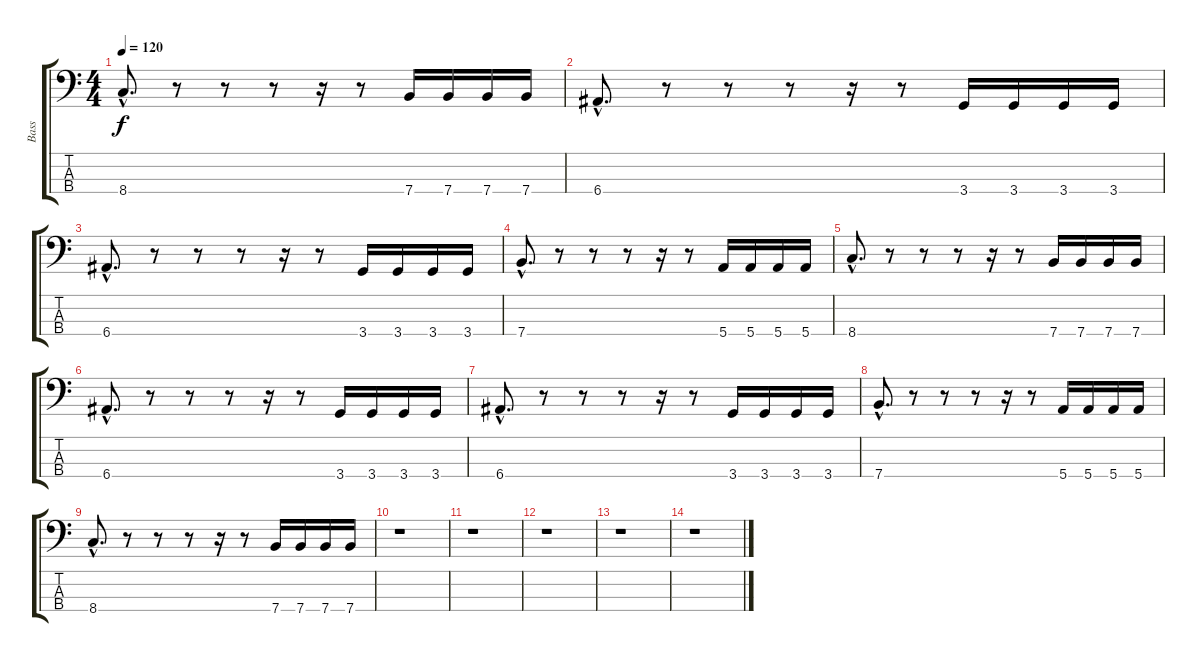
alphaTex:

\track ("Bass" "Bass") {instrument electricbassfinger}
\staff {score tabs}
\tuning (G2 D2 A1 E1) {hide}
\ts (4 4)
\tempo 120
\clef f4
\ks c
8.4{hac}.8{d dy f} r.8 r.8 r.8 r.16 r.8 7.4.16 7.4.16 7.4.16 7.4.16 |
6.4{hac}.8{d} r.8 r.8 r.8 r.16 r.8 3.4.16 3.4.16 3.4.16 3.4.16 |
6.4{hac}.8{d} r.8 r.8 r.8 r.16 r.8 3.4.16 3.4.16 3.4.16 3.4.16 |
7.4{hac}.8{d} r.8 r.8 r.8 r.16 r.8 5.4.16 5.4.16 5.4.16 5.4.16 |
8.4{hac}.8{d} r.8 r.8 r.8 r.16 r.8 7.4.16 7.4.16 7.4.16 7.4.16 |
6.4{hac}.8{d} r.8 r.8 r.8 r.16 r.8 3.4.16 3.4.16 3.4.16 3.4.16 |
6.4{hac}.8{d} r.8 r.8 r.8 r.16 r.8 3.4.16 3.4.16 3.4.16 3.4.16 |
7.4{hac}.8{d} r.8 r.8 r.8 r.16 r.8 5.4.16 5.4.16 5.4.16 5.4.16 |
8.4{hac}.8{d} r.8 r.8 r.8 r.16 r.8 7.4.16 7.4.16 7.4.16 7.4.16 |
r.1 |
r.1 |
r.1 |
r.1 |
r.1
